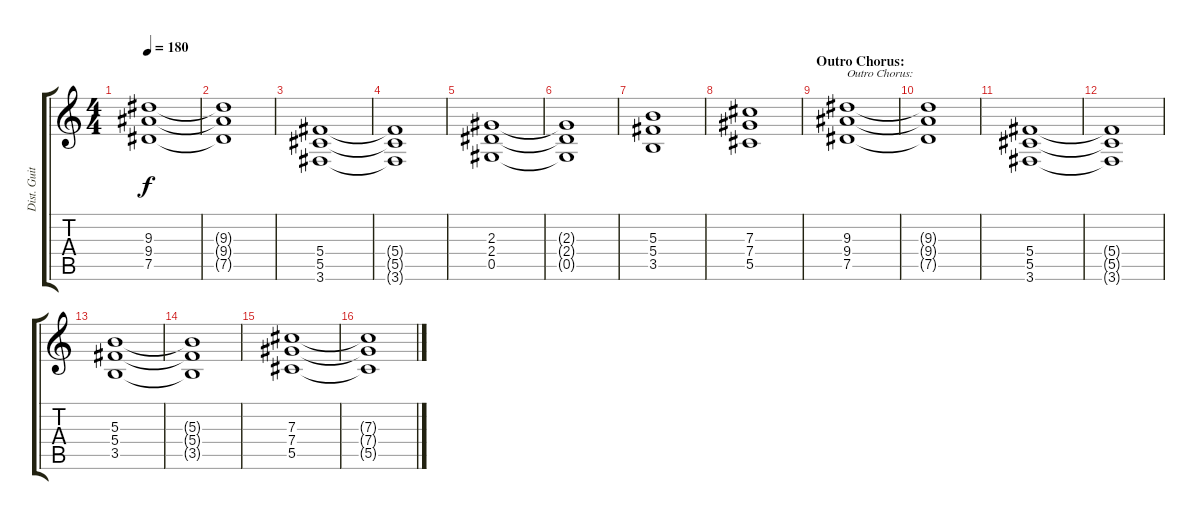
\track ("Dist. Guitar 1" "Dist. Guit") {instrument distortionguitar}
\staff {score tabs}
\tuning (Eb4 Bb3 Gb3 Db3 Ab2 Eb2) {hide}
\ts (4 4)
\tempo 180
\clef g2
\ks c
(9.3 9.4 7.5).1{dy f} |
(9.3{t} 9.4{t} 7.5{t}).1 |
(5.4 5.5 3.6).1 |
(5.4{t} 5.5{t} 3.6{t}).1 |
(2.3 2.4 0.5).1 |
(2.3{t} 2.4{t} 0.5{t}).1 |
(5.3 5.4 3.5).1 |
(7.3 7.4 5.5).1 |
\section ("" "Outro Chorus:")
(9.3 9.4 7.5).1{txt "Outro Chorus:"} |
(9.3{t} 9.4{t} 7.5{t}).1 |
(5.4 5.5 3.6).1 |
(5.4{t} 5.5{t} 3.6{t}).1 |
(5.3 5.4 3.5).1 |
(5.3{t} 5.4{t} 3.5{t}).1 |
(7.3 7.4 5.5).1 |
(7.3{t} 7.4{t} 5.5{t}).1
